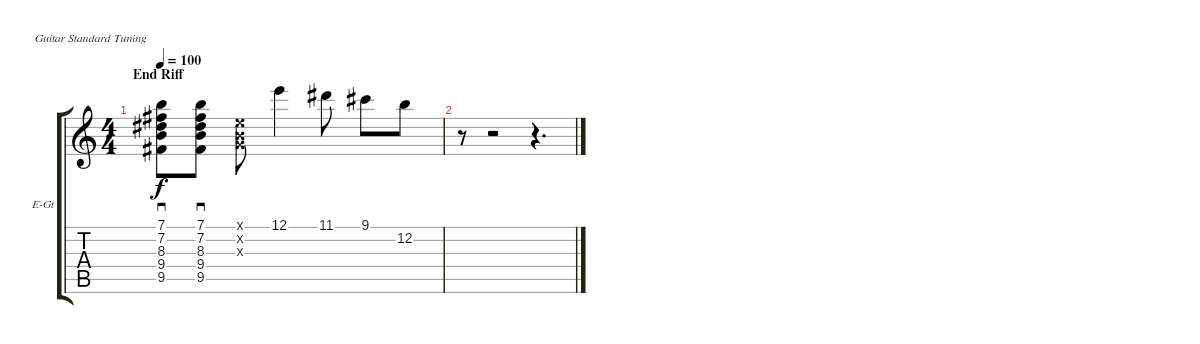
\bracketExtendMode groupsimilarinstruments
\firstSystemTrackNameOrientation horizontal
\otherSystemsTrackNameOrientation horizontal
\track ("Nick Valensi" "E-Gt") {instrument overdrivenguitar}
\staff {score tabs}
\tuning (E4 B3 G3 D3 A2 E2)
\ts (4 4)
\section ("" "End Riff")
\tempo 100
\clef g2
\ks c
(7.1 7.2 8.3 9.4 9.5).8{sd dy f} (7.1 7.2 8.3 9.4 9.5).8{sd} (0.1{x} 0.2{x} 0.3{x}).8 12.1.4 11.1.8 9.1.8 12.2.8 |
r.8 r.2 r.4{d}
